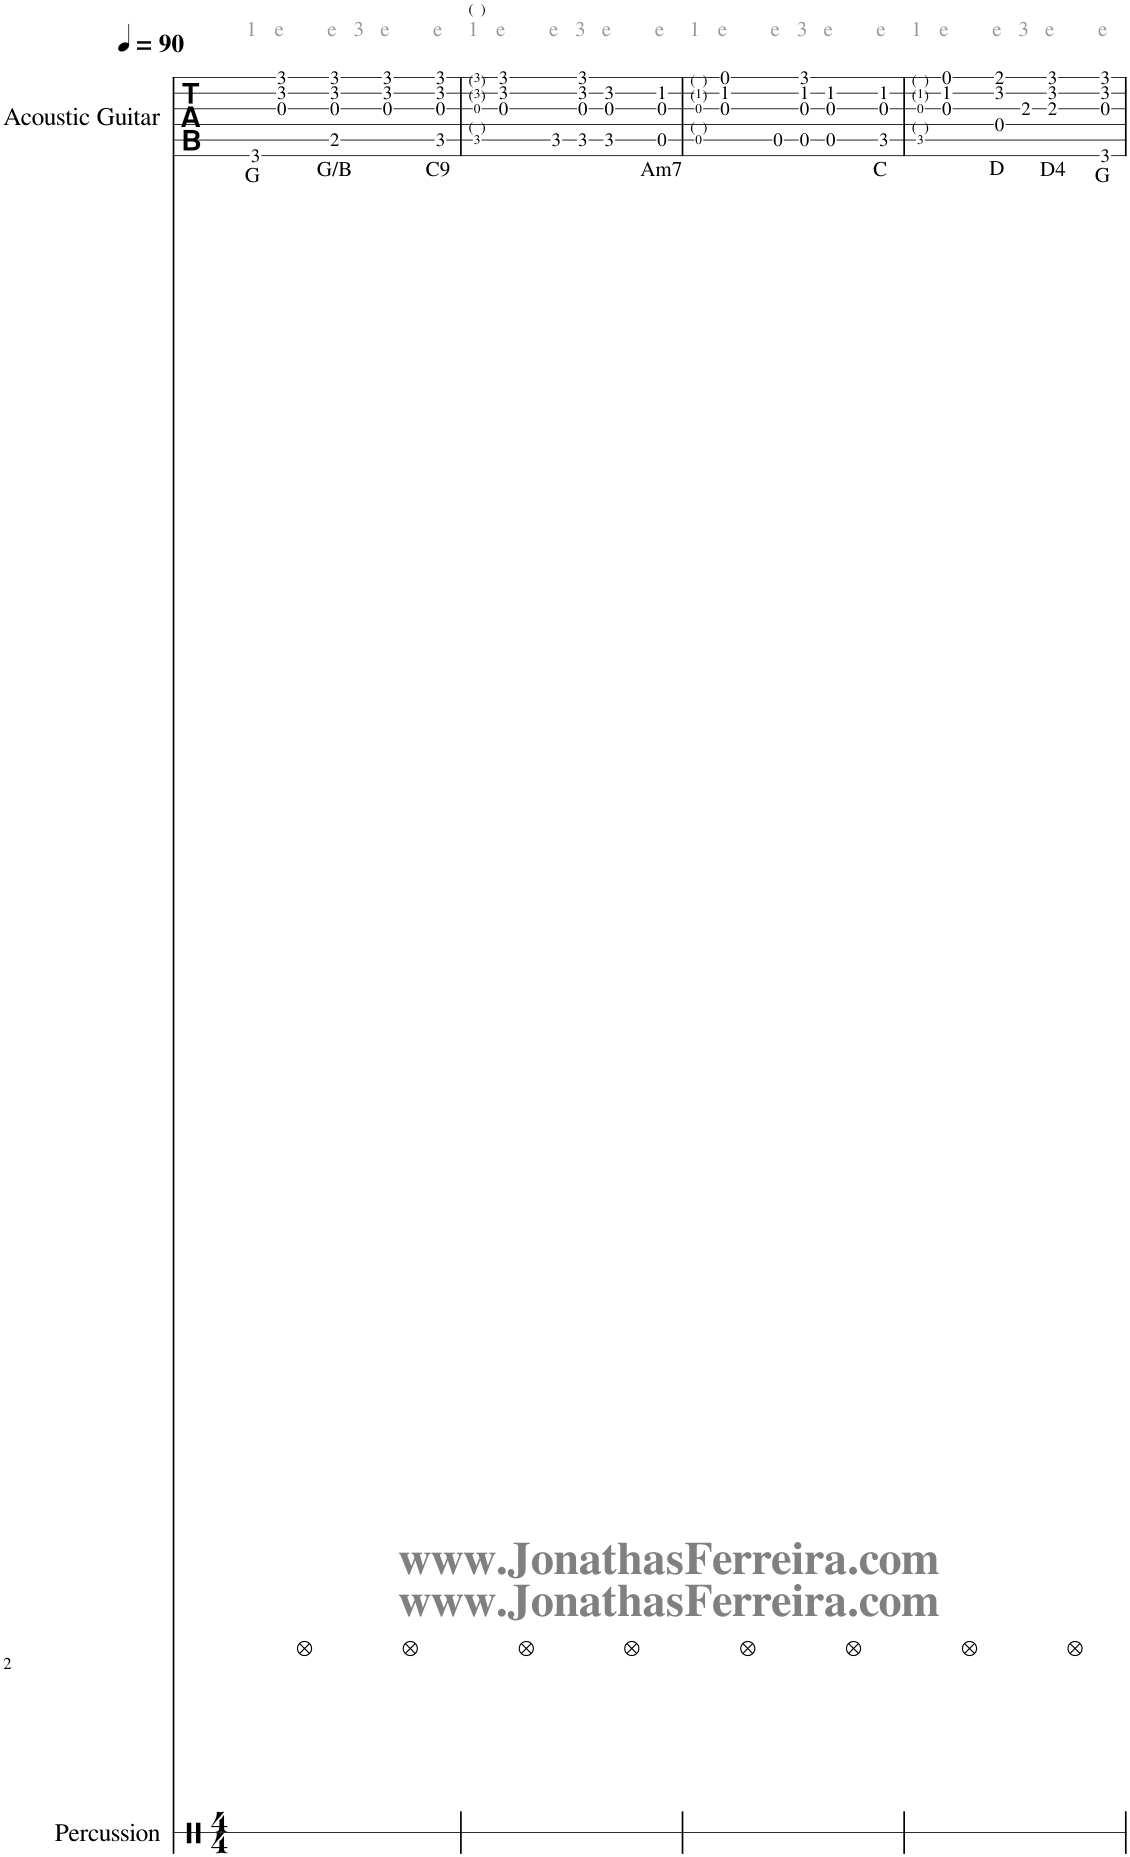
**kern	**text	**text	**kern
*part2	*part2	*part2	*part1
*staff2	*staff2	*staff2	*staff1
*I"Percussion	*	*	*I"Acoustic Guitar
*I'Perc	*	*	*I'Guit.
*stria1	*	*	*stria6
*clefX	*	*	*
*k[]	*	*	*k[]
*M4/4	*	*	*M4/4
*MM90	*	*	*MM90
=1	=1	=1	=1
*	*	*	*^
!	!	!	!LO:TX:b:t=G	!
!	!	!	!LO:TX:b:B:color=#808080:t=www.JonathasFerreira.com	!
!	!	!	!LO:TX:b:B:color=#808080:t=www.JonathasFerreira.com	!
!	!	!	!LO:TX:a:color=#999999:t=1	!
*	*	*	*	*^
8RfL	.	.	8r	8FF#	2ryy
!	!	!	!LO:TX:a:color=#999999:t=e	!	!
8RfJ	.	.	8F# 8c# 8f#	8r	.
!	!	!LO:LY:a	!	!	!
8Rf!L	.	⊗	8r	8r	.
!	!	!	!LO:TX:a:color=#999999:t=e	!	!
!	!	!	!LO:TX:b:t=G/B	!	!
8RfJ	.	.	4F# 4c# 4f#	4AA#	.
!	!	!	!	!	!LO:TX:a:color=#999999:t=3
8RfL	.	.	.	.	2ryy
!	!	!	!LO:TX:a:color=#999999:t=e	!	!
8RfJ	.	.	8F# 8c# 8f#	8r	.
!	!	!LO:LY:a	!	!	!
8Rf!L	.	⊗	8r	8r	.
!	!	!	!LO:TX:b:t=C9	!	!
!	!	!	!LO:TX:a:color=#999999:t=e	!	!
8RfJ	.	.	[8F# [8c# [8f#	[8BB	.
=2	=2	=2	=2	=2	=2
!	!	!	!LO:TX:a:color=#999999:t=1	!	!
!	!	!	!LO:TX:a:t=(  )	!	!
!	!	!	!LO:TX:a:t=(  )	!	!
!	!	!	!LO:TX:a:t=(  )	!	!
!	!	!	!LO:TX:a:t=(  )	!	!
*	*	*	*	*v	*v
8RfL	.	.	8F#!]\ 8c#!]\ 8f#!]\L	8BB!]
!	!	!	!LO:TX:a:color=#999999:t=e	!
8RfJ	.	.	8F#\ 8c#\ 8f#\J	8r
!	!	!LO:LY:a	!	!
8Rf!L	.	⊗	8r	8r
!	!	!	!LO:TX:a:color=#999999:t=e	!
8RfJ	.	.	8r	8BB
!	!	!	!LO:TX:a:color=#999999:t=3	!
8RfL	.	.	8F#\ 8c#\ 8f#\L	8BBL
!	!	!	!LO:TX:a:color=#999999:t=e	!
8RfJ	.	.	8F#\ 8c#\J	8BBJ
!	!	!LO:LY:a	!	!
8Rf!L	.	⊗	8r	8r
!	!	!	!LO:TX:a:color=#999999:t=e	!
!	!	!	!LO:TX:b:t=Am7	!
8RfJ	.	.	[8F# [8B	[8AA-
=3	=3	=3	=3	=3
!	!	!	!LO:TX:a:color=#999999:t=1	!
!	!	!	!LO:TX:a:t=(  )	!
!	!	!	!LO:TX:a:t=(  )	!
!	!	!	!LO:TX:a:t=(  )	!
8RfL	.	.	8F#!]\ 8B!]\L	8AA-!]
!	!	!	!LO:TX:a:color=#999999:t=e	!
8RfJ	.	.	8F#\ 8B\ 8e-\J	8r
!	!	!LO:LY:a	!	!
8Rf!L	.	⊗	8r	8r
!	!	!	!LO:TX:a:color=#999999:t=e	!
8RfJ	.	.	8r	8AA-
!	!	!	!LO:TX:a:color=#999999:t=3	!
8RfL	.	.	8F#\ 8B\ 8f#\L	8AA-L
!	!	!	!LO:TX:a:color=#999999:t=e	!
8RfJ	.	.	8F#\ 8B\J	8AA-J
!	!	!LO:LY:a	!	!
8Rf!L	.	⊗	8r	8r
!	!	!	!LO:TX:a:color=#999999:t=e	!
!	!	!	!LO:TX:b:t=C	!
8RfJ	.	.	[8F# [8B	[8BB
=4	=4	=4	=4	=4
!	!	!	!LO:TX:a:color=#999999:t=1	!
!	!	!	!LO:TX:a:t=(  )	!
!	!	!	!LO:TX:a:t=(  )	!
!	!	!	!LO:TX:a:t=(  )	!
8RfL	.	.	8F#!]\ 8B!]\L	8BB!]
!	!	!	!LO:TX:a:color=#999999:t=e	!
8RfJ	.	.	8F#\ 8B\ 8e-\J	8r
!	!	!LO:LY:a	!	!
8Rf!L	.	⊗	8r	8r
!	!	!	!LO:TX:a:color=#999999:t=e	!
!	!	!	!LO:TX:b:t=D	!
8RfJ	.	.	8c# 8f	8C#
!	!	!	!LO:TX:a:color=#999999:t=3	!
8RfL	.	.	8G#L	8r
!	!	!	!LO:TX:a:color=#999999:t=e	!
!	!	!	!LO:TX:b:t=D4	!
8RfJ	.	.	8G#\ 8c#\ 8f#\J	8r
!	!	!LO:LY:a	!	!
8Rf!L	.	⊗	8r	8r
!	!	!	!LO:TX:a:color=#999999:t=e	!
!	!	!	!LO:TX:b:t=G	!
8RfJ	.	.	[8F# [8c# [8f#	[8FF#
*	*	*	*v	*v
=	=	=	=
*-	*-	*-	*-
